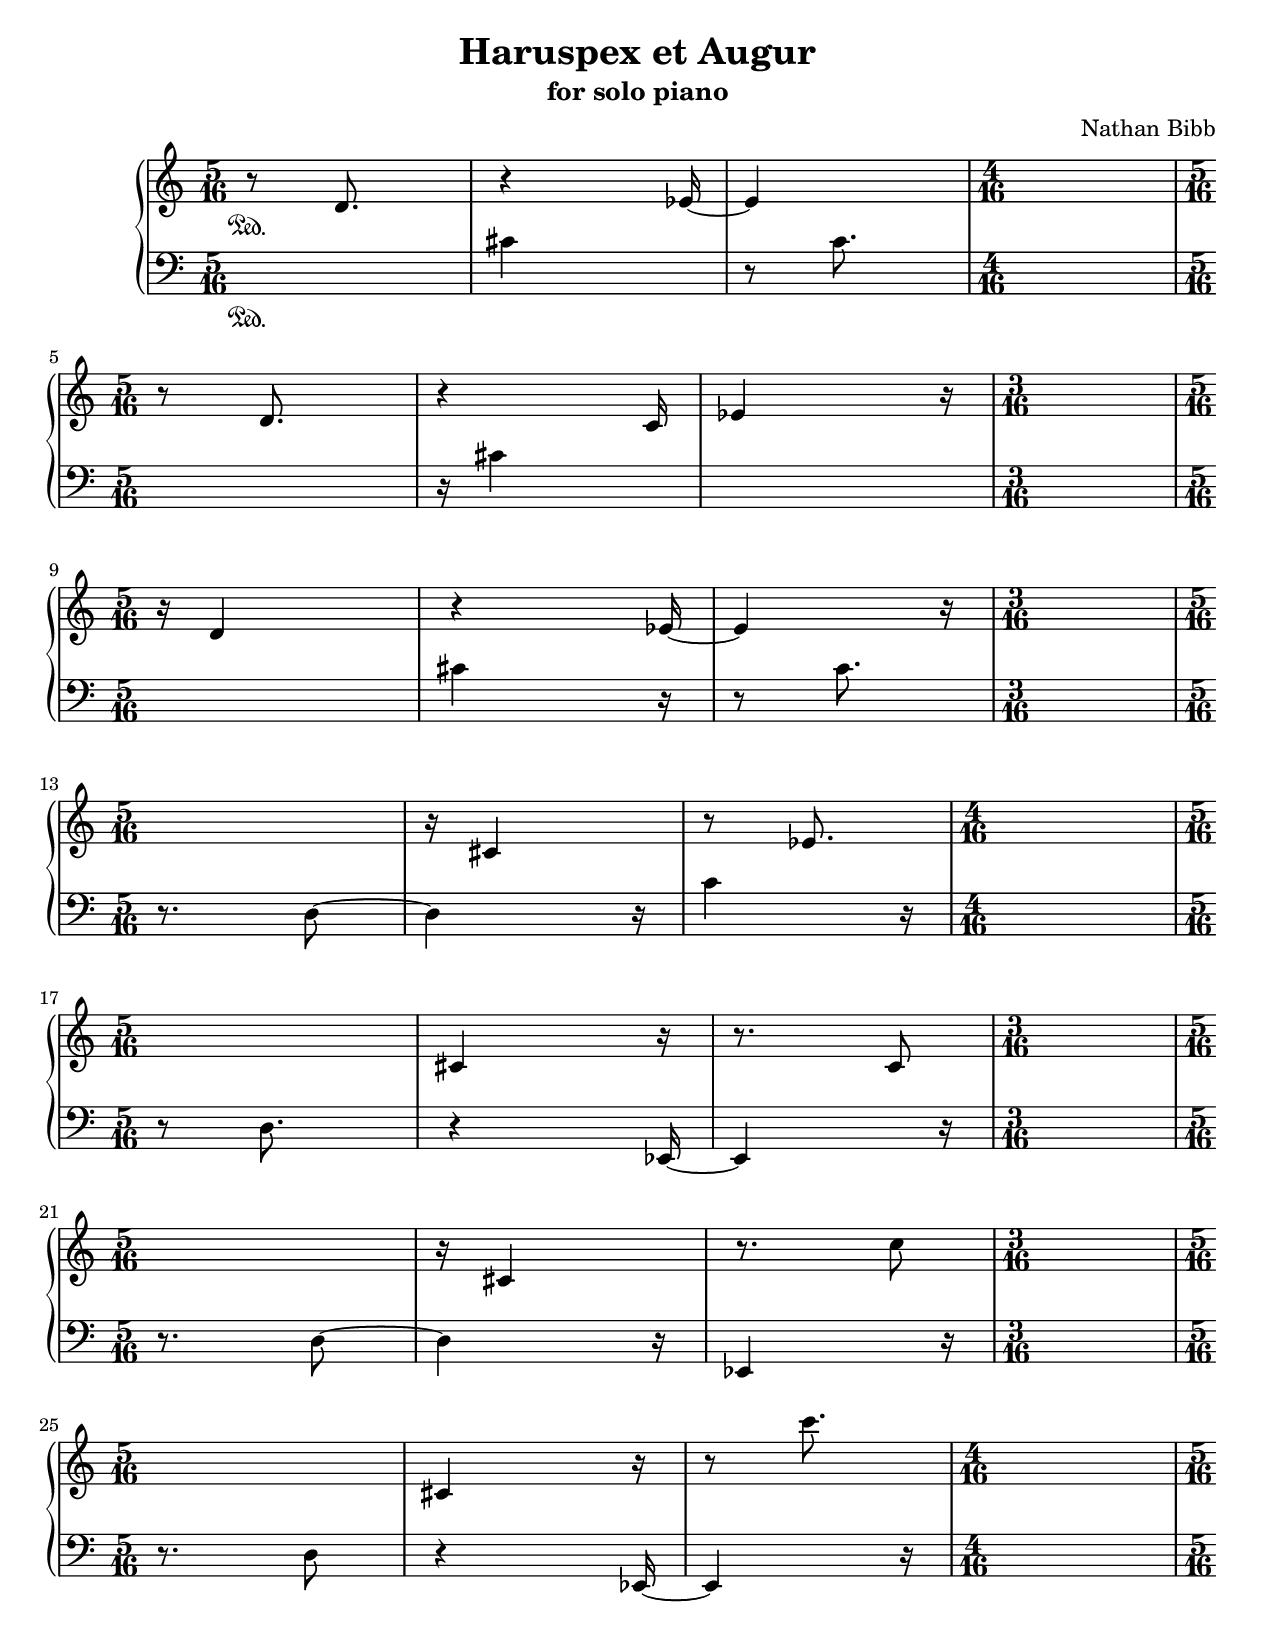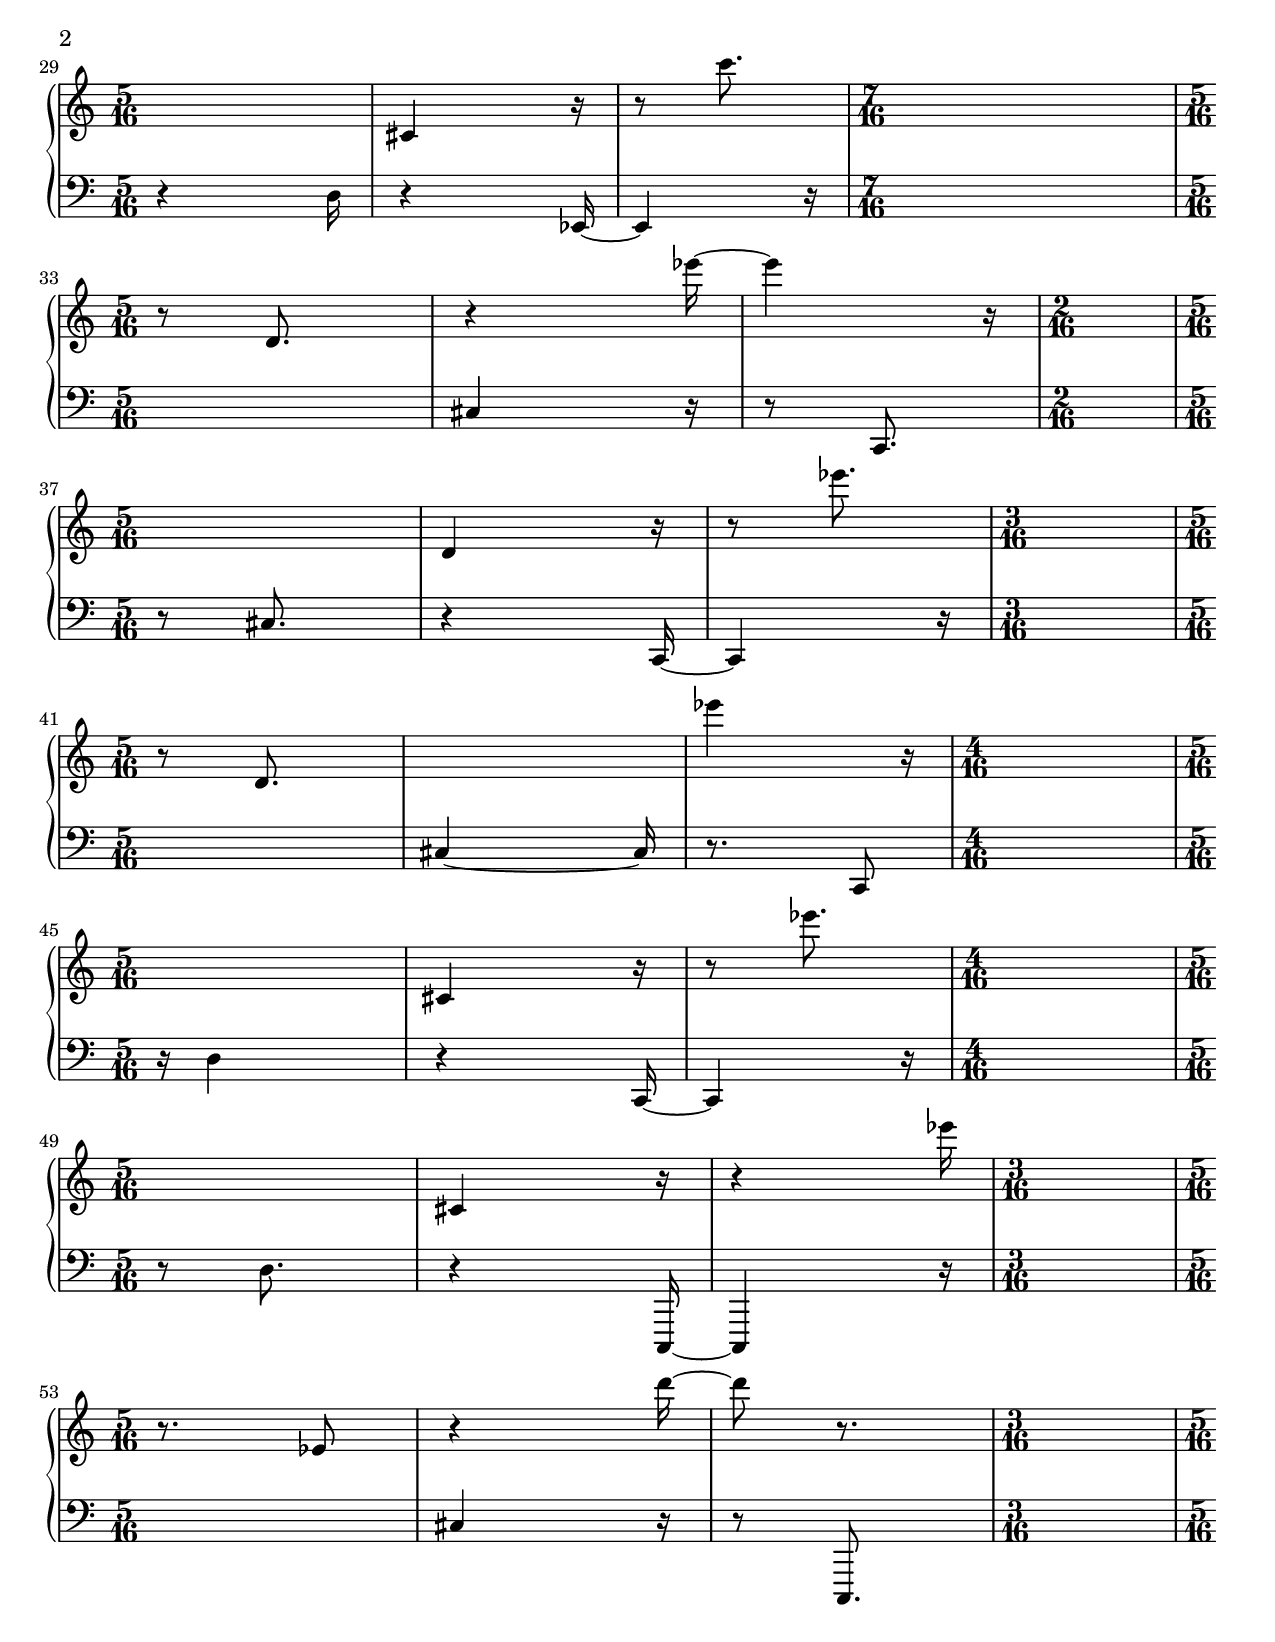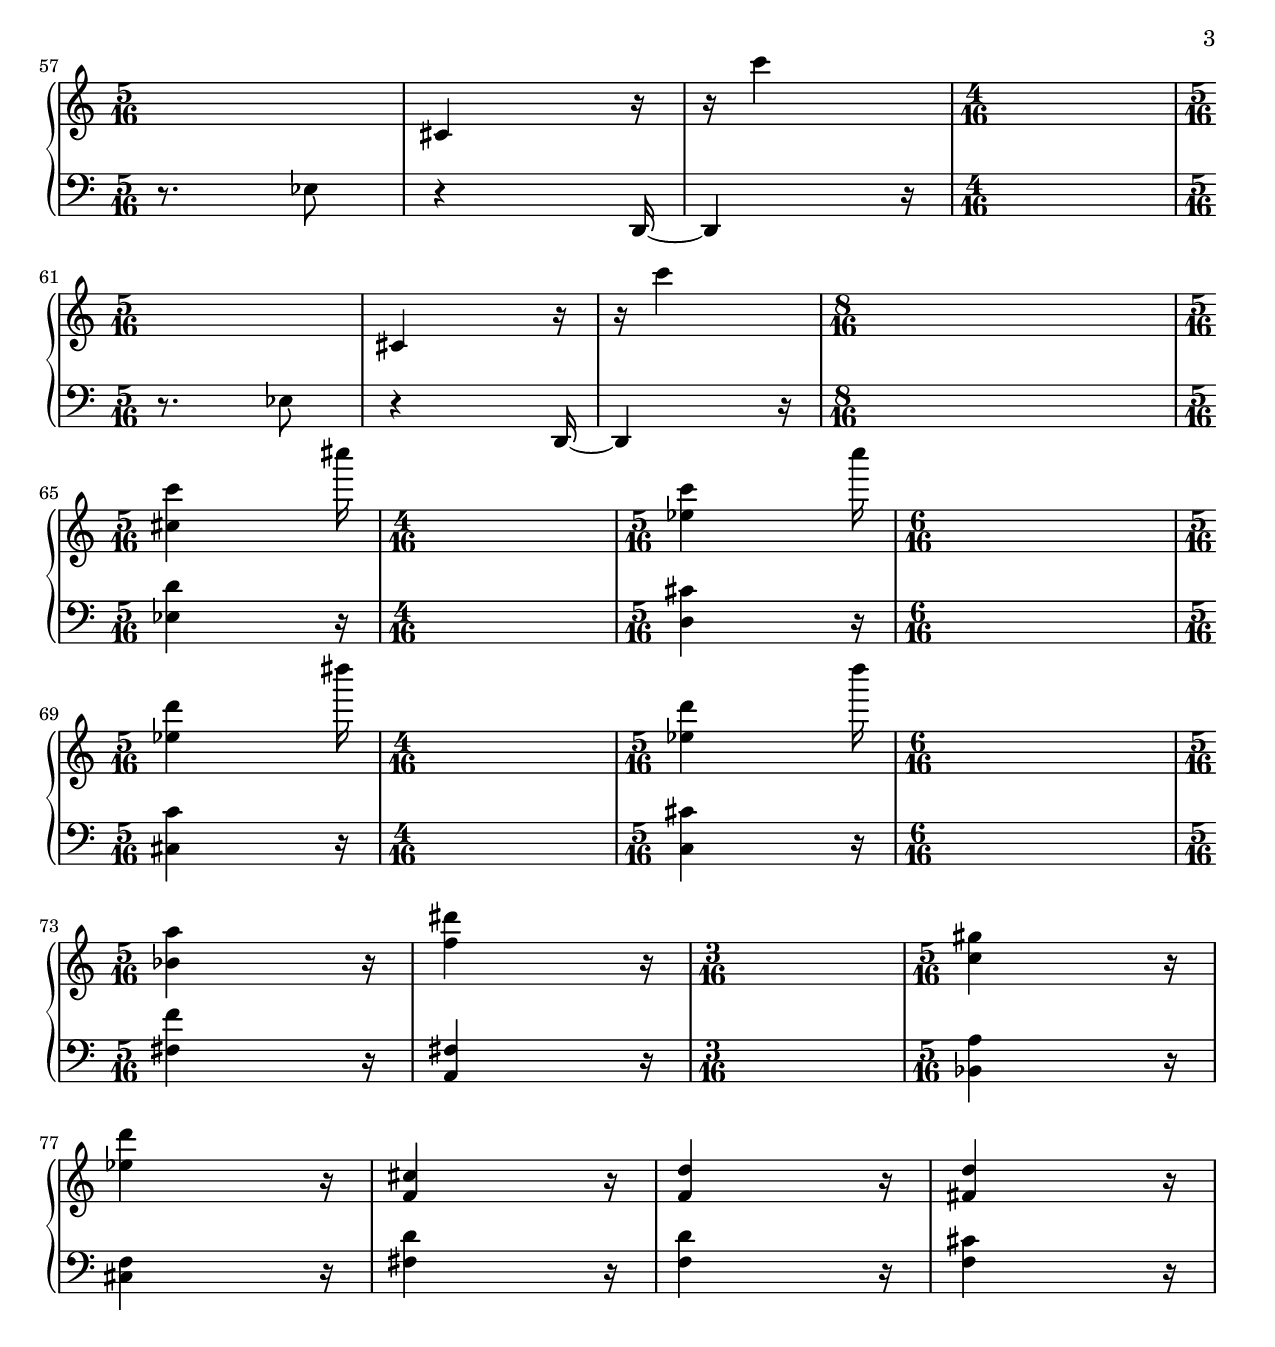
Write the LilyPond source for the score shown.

\version "2.12.0"
\header {
  title = "Haruspex et Augur"
  subtitle = "for solo piano"
  composer = "Nathan Bibb"
}
\include "english.ly"
\paper {
 #(set-paper-size "letter")
}

hiaaa = { r8 \sustainOn d'8.  | r4 ef'16 ~ | ef'4 s16 | }
loaaa = { s4 \sustainOn s16   | cs'4 s16   | r8 c'8.  | }

hiaab = { r8 d'8. | r4 c'16  | ef'4 r16 | }
loaab = { s4 s16  | r16 cs'4 | s4 s16   | }

hiaac = { r16 d'4 | r4 ef'16 ~ | ef'4 r16 | }
loaac = { s4 s16  | cs'4 r16   | r8 c'8.  | }

hiaad = { s4 s16   | r16 cs'4 | r8 ef'8. | }
loaad = { r8. d8 ~ | d4 r16   | c'4 r16  | }

hiaae = { s4 s16 | cs'4 r16   | r8. c'8 | } 
loaae = { r8 d8. | r4 ef,16 ~ | ef,4 r16  | }

hiaaf = { s4 s16   | r16 cs'4 | r8. c''8 |}
loaaf = { r8. d8 ~ | d4 r16   | ef,4 r16 | }

hiaag = { s4 s16 | cs'4 r16    | r8 c'''8. | }
loaag = { r8. d8 | r4 ef,16 ~ | ef,4 r16  | }

hiaah = { s4 s16 | cs'4 r16   | r8 c'''8. | }
loaah = { r4 d16 | r4 ef,16 ~ | ef,4 r16  | }

hiaai = { r8 d'8. | r4 ef'''16 ~ | ef'''4 r16 | }
loaai = { s4 s16  | cs4 r16      | r8 c,8.    | }

hiaaj = { s4 s16  | d'4 r16   | r8 ef'''8. | }
loaaj = { r8 cs8. | r4 c,16 ~ | c,4 r16    | }

hiaak = { r8 d'8. | s4 s16     | ef'''4 r16 | }
loaak = { s4 s16  | cs4 ~ cs16 | r8. c,8    | }

hiaal = { s4 s16 | cs'4 r16  | r8 ef'''8. | }
loaal = { r16 d4 | r4 c,16 ~ | c,4 r16    | }

hiaam = { s4 s16 | cs'4 r16   | r4 ef'''16 | }
loaam = { r8 d8. | r4 c,,16 ~ | c,,4 r16   | }

hiaan = { r8. ef'8 | r4 d'''16 ~ | d'''8 r8. | }
loaan = { s4 s16  | cs4 r16     | r8 c,,8.  | }

hiaao = { s4 s16  | cs'4 r16  | r16 c'''4 | }
loaao = { r8. ef8 | r4 d,16 ~ | d,4 r16   | }

hiaap = { s4 s16  | cs'4 r16  | r16 c'''4 | }
loaap = { r8. ef8 | r4 d,16 ~ | d,4 r16   | }

hiaaq = { <c''' cs''>4 cs''''16 | }
loaaq = { <d' ef>4 r16         | }

hiaar = { <c''' ef''>4 c''''16 | }
loaar = { <cs' d>4 r16          | }

hiaas = { <d''' ef''>4 ds''''16 | }
loaas = { <c' cs>4 r16          | }

hiaat = { <d''' ef''>4 d''''16 | }
loaat = { <cs' c>4 r16         | }

hiaau = { <a'' bf'>4 r16 | }
loaau = { <f' fs>4   r16 | }

hiaav = { <ds''' f''>4 r16 | }
loaav = { <fs a,>4     r16 | }

hiaaw = { <gs'' c''>4 r16 | }
loaaw = { <a bf,>4    r16 | }

hiaax = { <d''' ef''>4 r16 | }
loaax = { <f cs>4      r16 | }

hiaay = { <cs'' f'>4 r16 | }
loaay = { <d' fs>4   r16 | }

hiaaz = { <d'' f'>4 r16 | }
loaaz = { <d' f>4   r16 | }

hiaba = { <d'' fs'>4 r16 | }
loaba = { <cs' f>4   r16 | }

upper =  {
  \clef treble
  \time 5/16 \hiaaa \time 4/16 { s4 \break }  \time 5/16 \hiaab         \time 3/16 { s8. \break }
  \time 5/16 \hiaac \time 3/16 { s8. \break } \time 5/16 \hiaad         \time 4/16 { s4 \break }
  \time 5/16 \hiaae \time 3/16 { s8. \break } \time 5/16 \hiaaf         \time 3/16 { s8. \break }
  \time 5/16 \hiaag \time 4/16 { s4 \break }  \time 5/16 \hiaah         \time 7/16 { s4.. \break }
  \time 5/16 \hiaai \time 2/16 { s8 \break }  \time 5/16 \hiaaj         \time 3/16 { s8. \break }
  \time 5/16 \hiaak \time 4/16 { s4 \break }  \time 5/16 \hiaal         \time 4/16 { s4 \break }
  \time 5/16 \hiaam \time 3/16 { s8. \break } \time 5/16 \hiaan         \time 3/16 { s8. \break }
  \time 5/16 \hiaao \time 4/16 { s4 \break }  \time 5/16 \hiaap         \time 8/16 { s2 \break }
  \time 5/16 \hiaaq \time 4/16 { s4 }         \time 5/16 \hiaar         \time 6/16 { s4. \break }
  \time 5/16 \hiaas \time 4/16 { s4 }         \time 5/16 \hiaat         \time 6/16 { s4. \break }
  \time 5/16 \hiaau \hiaav                    \time 3/16 { s8. }        \time 5/16 \hiaaw
  \hiaax            \hiaay                    \hiaaz                    \hiaba
}

lower = {
  \clef bass
  \time 5/16 \loaaa \time 4/16 { s4 \break }  \time 5/16 \loaab         \time 3/16 { s8. \break }
  \time 5/16 \loaac \time 3/16 { s8. \break } \time 5/16 \loaad         \time 4/16 { s4 \break }
  \time 5/16 \loaae \time 3/16 { s8. \break } \time 5/16 \loaaf         \time 3/16 { s8. \break }
  \time 5/16 \loaag \time 4/16 { s4 \break }  \time 5/16 \loaah         \time 7/16 { s4.. \break }
  \time 5/16 \loaai \time 2/16 { s8 \break }  \time 5/16 \loaaj         \time 3/16 { s8. \break }
  \time 5/16 \loaak \time 4/16 { s4 \break }  \time 5/16 \loaal         \time 4/16 { s4 \break }
  \time 5/16 \loaam \time 3/16 { s8. \break } \time 5/16 \loaan         \time 3/16 { s8. \break }
  \time 5/16 \loaao \time 4/16 { s4 \break }  \time 5/16 \loaap         \time 8/16 { s2 \break }
  \time 5/16 \loaaq \time 4/16 { s4 }         \time 5/16 \loaar         \time 6/16 { s4. \break }
  \time 5/16 \loaas \time 4/16 { s4 }         \time 5/16 \loaat         \time 6/16 { s4. \break }
  \time 5/16 \loaau \loaav                    \time 3/16 { s8. }        \time 5/16 \loaaw { \break }
  \loaax            \loaay                    \loaaz                    \loaba
}
\score {
	\new PianoStaff <<
	\new Staff = "upper" \upper
	\new Staff = "lower" \lower
	>>
	\layout {
	  \context {
	    \Score 
	    proportionalNotationDuration = #(ly:make-moment 1 16)
	  }
	}
}
\score {
	\unfoldRepeats {
		\new PianoStaff <<
		\set PianoStaff.instrumentName = #"Piano  "
		\new Staff = "upper" \upper
		\new Staff = "lower" \lower
		>>
	}
	\midi { 
	 	\context {
			\Score
			tempoWholesPerMinute = #(ly:make-moment 82 16)
			}
	}
}
